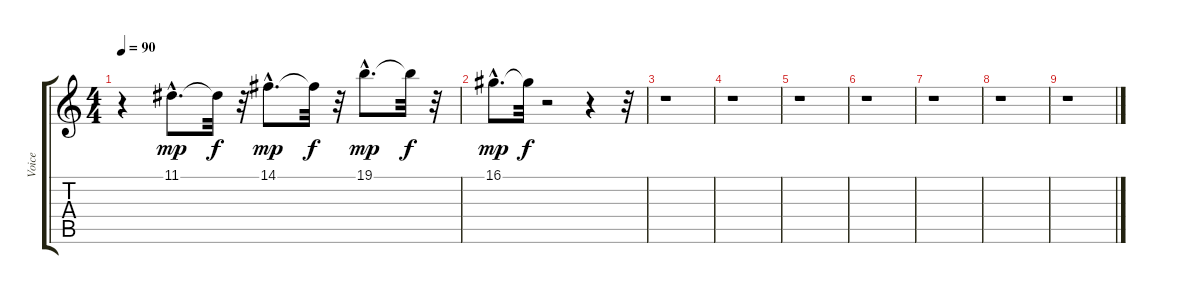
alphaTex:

\track ("Voice" "Voice") {instrument synthvoice}
\staff {score tabs}
\tuning (E4 B3 G3 D3 A2 E2) {hide}
\ts (4 4)
\tempo 90
\clef g2
\ks c
r.4{dy f} 11.1{hac}.8{d dy mp} 11.1{t}.32{dy f} r.32 14.1{hac}.8{d dy mp} 14.1{t}.32{dy f} r.32 19.1{hac}.8{d dy mp} 19.1{t}.32{dy f} r.32 |
16.1{hac}.8{d dy mp} 16.1{t}.32{dy f} r.2 r.4 r.32 |
r.1 |
r.1 |
r.1 |
r.1 |
r.1 |
r.1 |
r.1
